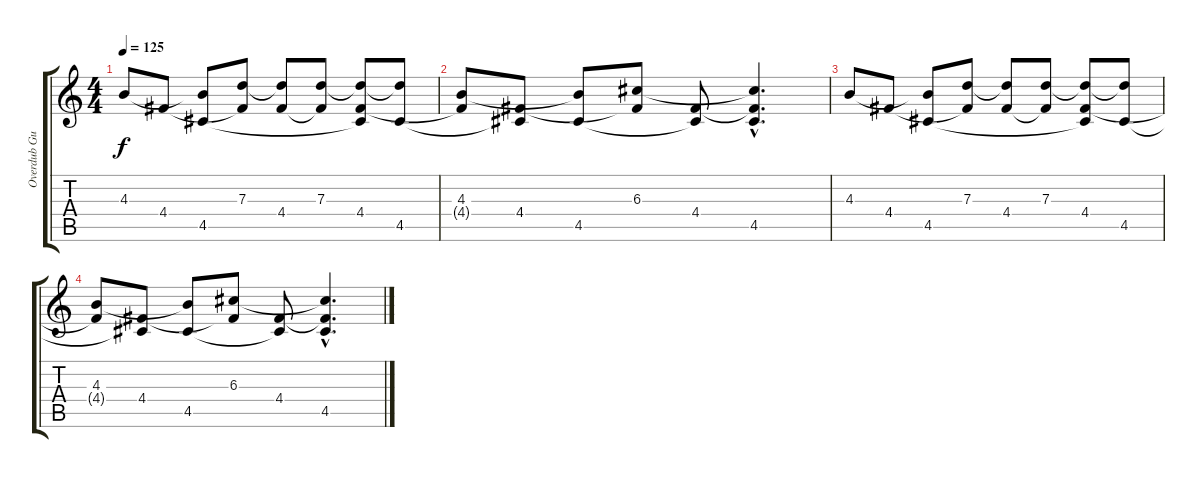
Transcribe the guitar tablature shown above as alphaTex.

\track ("Overdub Guitar" "Overdub Gu") {instrument overdrivenguitar}
\staff {score tabs}
\tuning (E4 B3 G3 D3 A2 D2) {hide}
\ts (4 4)
\tempo 125
\clef g2
\ks c
4.3.8{dy f} 4.4.8 (4.3{t} 4.5).8 (7.3 4.4{t}).8 (7.3{t} 4.4).8 (7.3 4.4{t}).8 (7.3{t} 4.4 4.5{t}).8 (7.3{t} 4.5).8 |
(4.3 4.4{t}).8 (4.4 4.5{t}).8 (4.3{t} 4.5).8 (6.3 4.4{t}).8 (4.4 4.5{t}).8 (6.3{hac t} 4.4{hac t} 4.5{hac}).4{d} |
4.3.8 4.4.8 (4.3{t} 4.5).8 (7.3 4.4{t}).8 (7.3{t} 4.4).8 (7.3 4.4{t}).8 (7.3{t} 4.4 4.5{t}).8 (7.3{t} 4.5).8 |
(4.3 4.4{t}).8 (4.4 4.5{t}).8 (4.3{t} 4.5).8 (6.3 4.4{t}).8 (4.4 4.5{t}).8 (6.3{hac t} 4.4{hac t} 4.5{hac}).4{d}
